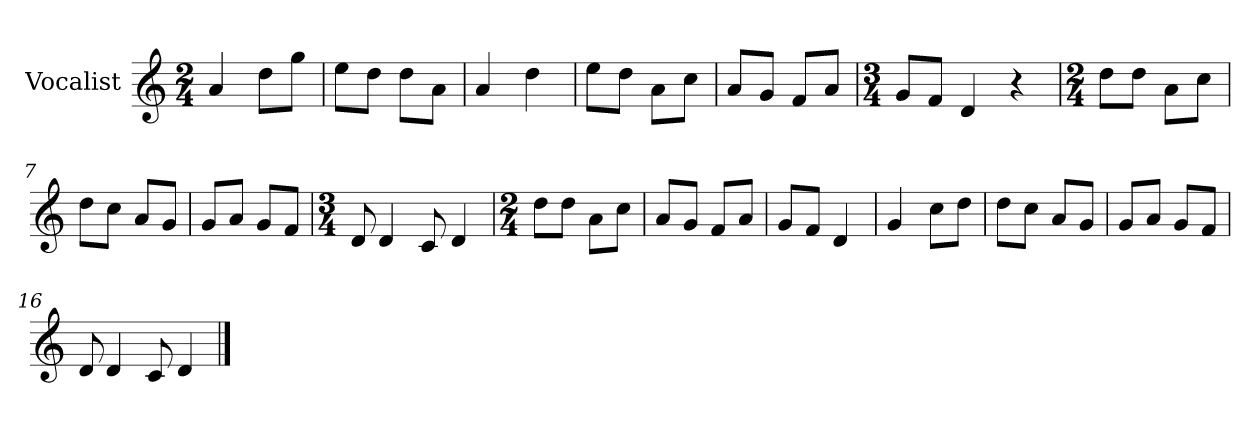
**kern
*part1
*staff1
*I"Vocalist
*k[]
*C:
*M2/4
=
4a
8ddL
8ggJ
=1
8eeL
8ddJ
8ddL
8aJ
=2
4a
4dd
=3
8eeL
8ddJ
8aL
8ccJ
=4
8aL
8gJ
8fL
8aJ
=5
*M3/4
8gL
8fJ
4d
4r
=6
*M2/4
8ddL
8ddJ
8aL
8ccJ
=7
8ddL
8ccJ
8aL
8gJ
=8
8gL
8aJ
8gL
8fJ
=9
*M3/4
8d
4d
8c
4d
=10
*M2/4
8ddL
8ddJ
8aL
8ccJ
=11
8aL
8gJ
8fL
8aJ
=12
8gL
8fJ
4d
=13
4g
8ccL
8ddJ
=14
8ddL
8ccJ
8aL
8gJ
=15
8gL
8aJ
8gL
8fJ
=16
8d
4d
8c
4d
==
*-
